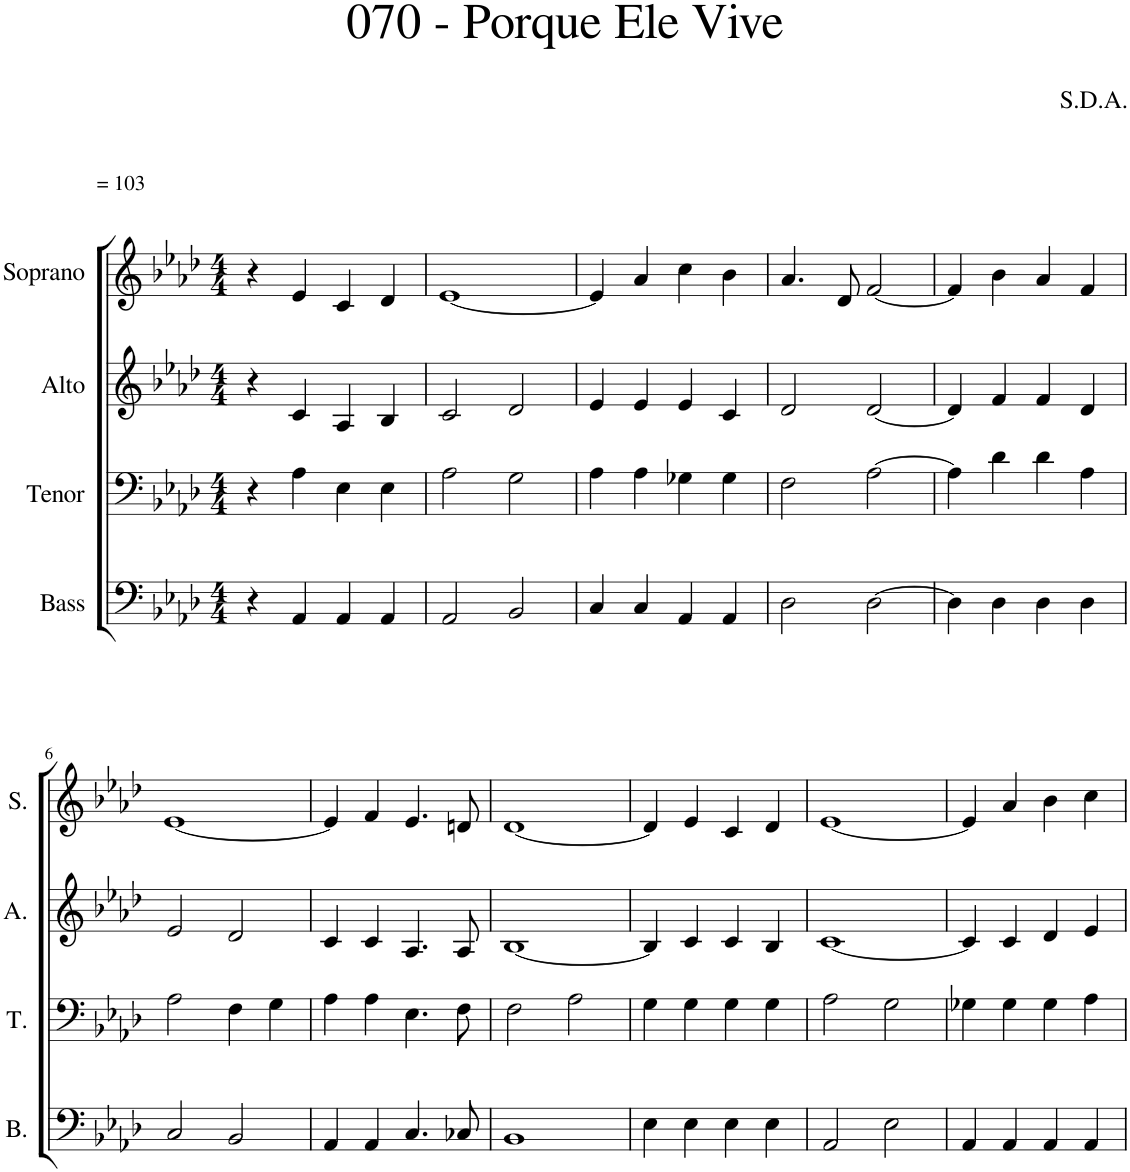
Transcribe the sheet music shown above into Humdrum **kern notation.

**kern	**kern	**kern	**kern
*part4	*part3	*part2	*part1
*staff4	*staff3	*staff2	*staff1
*I"Bass	*I"Tenor	*I"Alto	*I"Soprano
*I'B.	*I'T.	*I'A.	*I'S.
*clefF4	*clefF4	*clefG2	*clefG2
*k[b-e-a-d-]	*k[b-e-a-d-]	*k[b-e-a-d-]	*k[b-e-a-d-]
*M4/4	*M4/4	*M4/4	*M4/4
=1	=1	=1	=1
!	!	!	!LO:TX:a:t== 103
4r	4r	4r	4r
4AA-/	4A-\	4c/	4e-/
4AA-/	4E-\	4A-/	4c/
4AA-/	4E-\	4B-/	4d-/
=2	=2	=2	=2
2AA-/	2A-\	2c/	[1e-
2BB-/	2G\	2d-/	.
=3	=3	=3	=3
4C/	4A-\	4e-/	4e-/]
4C/	4A-\	4e-/	4a-/
4AA-/	4G-X\	4e-/	4cc\
4AA-/	4G-\	4c/	4b-\
=4	=4	=4	=4
2D-\	2F\	2d-/	4.a-/
.	.	.	8d-/
[2D-\	[2A-\	[2d-/	[2f/
=5	=5	=5	=5
4D-\]	4A-\]	4d-/]	4f/]
4D-\	4d-\	4f/	4b-\
4D-\	4d-\	4f/	4a-/
4D-\	4A-\	4d-/	4f/
!!LO:LB:g=z
=6	=6	=6	=6
2C/	2A-\	2e-/	[1e-
2BB-/	4F\	2d-/	.
.	4G\	.	.
=7	=7	=7	=7
4AA-/	4A-\	4c/	4e-/]
4AA-/	4A-\	4c/	4f/
4.C/	4.E-\	4.A-/	4.e-/
8C-X/	8F\	8A-/	8dn/
=8	=8	=8	=8
1BB-	2F\	[1B-	[1d-
.	2A-\	.	.
=9	=9	=9	=9
4E-\	4G\	4B-/]	4d-/]
4E-\	4G\	4c/	4e-/
4E-\	4G\	4c/	4c/
4E-\	4G\	4B-/	4d-/
=10	=10	=10	=10
2AA-/	2A-\	[1c	[1e-
2E-\	2G\	.	.
=11	=11	=11	=11
4AA-/	4G-X\	4c/]	4e-/]
4AA-/	4G-\	4c/	4a-/
4AA-/	4G-\	4d-/	4b-\
4AA-/	4A-\	4e-/	4cc\
=	=	=	=
*-	*-	*-	*-
